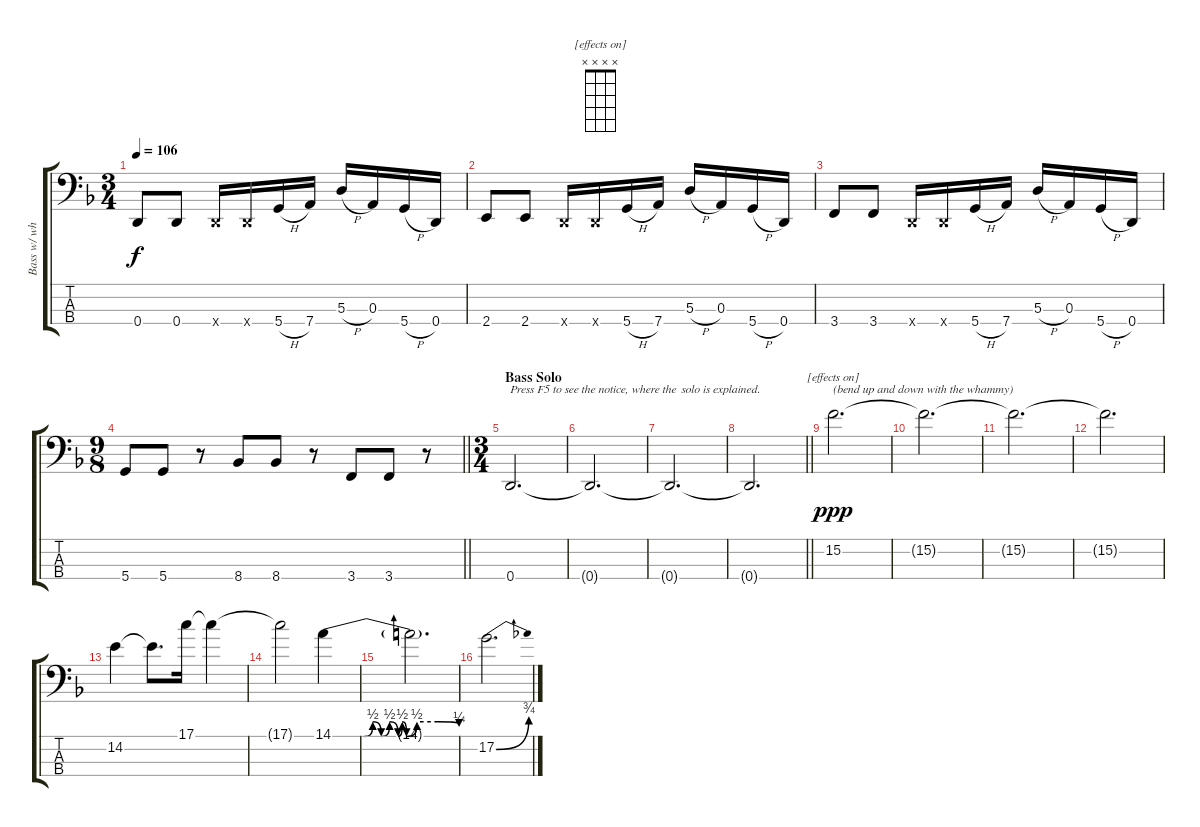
\track ("Bass w/ whammy, auto-wah, delay and fuzz" "Bass w/ wh") {instrument electricbasspick}
\staff {score tabs}
\tuning (G2 D2 A1 D1) {hide}
\chord ("[effects on]" x x x x)
\ts (3 4)
\tempo 106
\clef f4
\ks dminor
0.4.8{dy f} 0.4.8 0.4{x}.16 0.4{x}.16 5.4{h}.16 7.4.16 5.3{h}.16 0.3.16 5.4{h}.16 0.4.16 |
2.4.8 2.4.8 0.4{x}.16 0.4{x}.16 5.4{h}.16 7.4.16 5.3{h}.16 0.3.16 5.4{h}.16 0.4.16 |
3.4.8 3.4.8 0.4{x}.16 0.4{x}.16 5.4{h}.16 7.4.16 5.3{h}.16 0.3.16 5.4{h}.16 0.4.16 |
\ts (9 8)
\barLineRight lightlight
5.4.8 5.4.8 r.8 8.4.8 8.4.8 r.8 3.4.8 3.4.8 r.8 |
\ts (3 4)
\section ("" "Bass Solo")
0.4.2{d txt "Press F5 to see the notice, where the"} |
0.4{t}.2{d} |
0.4{t}.2{d txt "    solo is explained."} |
\barLineRight lightlight
0.4{t}.2{d} |
15.2.2{d ch "[effects on]" txt "(bend up and down with the whammy)" dy ppp} |
15.2{t}.2{d} |
15.2{t}.2{d} |
15.2{t}.2{d} |
14.2.4 14.2{t}.8{d} 17.1.16 17.1{t}.4 |
17.1{t}.2 14.1{be (custom 0 0 15 0 19 2 23 0 27 2 31 0 33 2 35 0 40 2 50 2 60 1)}.4 |
14.1{t}.2{d} |
17.2{be (bend 0 0 60 3)}.2{d}
